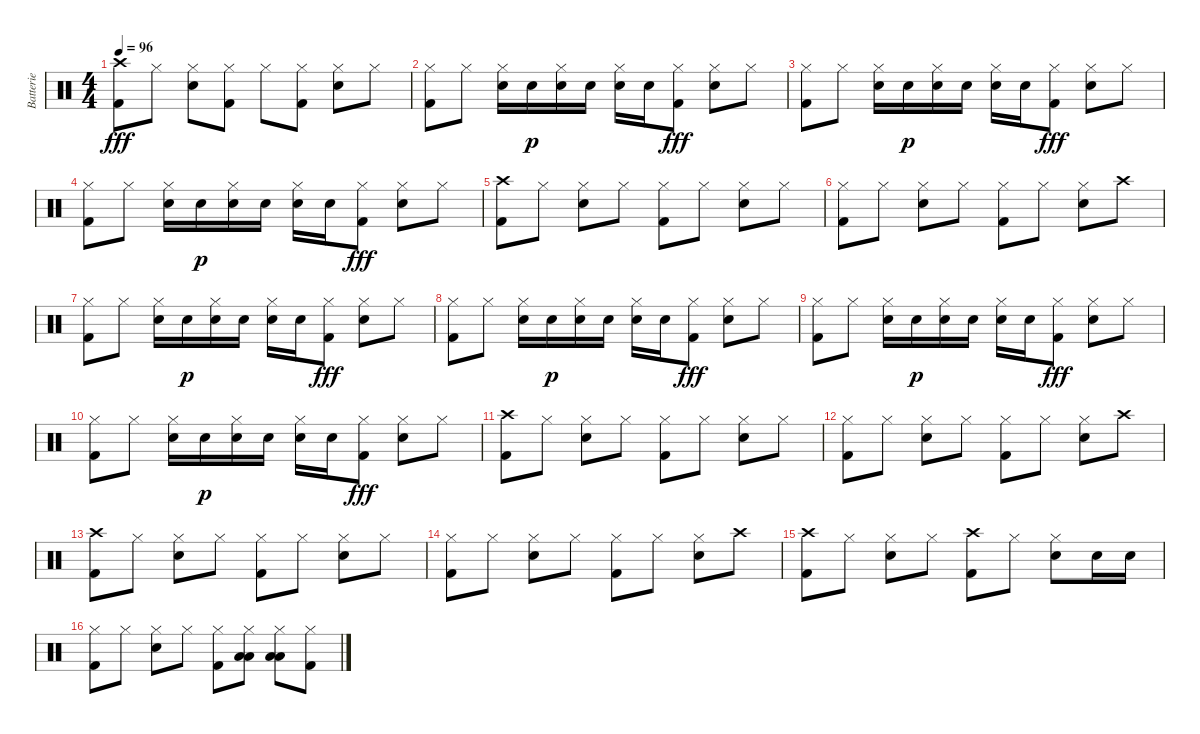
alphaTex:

\track ("Batterie" "Batterie") {instrument percussion}
\staff {score}
\articulation defaults
\ts (4 4)
\tempo 96
\clef neutral
\ks c
("Crash high (hit)" "Kick (hit) 2").8{dy fff} "Hi-Hat (closed)".8 ("Hi-Hat (closed)" "Snare (hit) 2").8 ("Hi-Hat (closed)" "Kick (hit) 2").8 "Hi-Hat (closed)".8 ("Hi-Hat (closed)" "Kick (hit) 2").8 ("Hi-Hat (closed)" "Snare (hit) 2").8 "Hi-Hat (closed)".8 |
("Hi-Hat (closed)" "Kick (hit) 2").8 "Hi-Hat (closed)".8 ("Hi-Hat (closed)" "Snare (hit) 2").16 "Snare (hit) 2".16{dy p} ("Hi-Hat (closed)" "Snare (hit) 2").16 "Snare (hit) 2".16 ("Hi-Hat (closed)" "Snare (hit) 2").16 "Snare (hit) 2".16 ("Hi-Hat (closed)" "Kick (hit) 2").8{dy fff} ("Hi-Hat (closed)" "Snare (hit) 2").8 "Hi-Hat (closed)".8 |
("Hi-Hat (closed)" "Kick (hit) 2").8 "Hi-Hat (closed)".8 ("Hi-Hat (closed)" "Snare (hit) 2").16 "Snare (hit) 2".16{dy p} ("Hi-Hat (closed)" "Snare (hit) 2").16 "Snare (hit) 2".16 ("Hi-Hat (closed)" "Snare (hit) 2").16 "Snare (hit) 2".16 ("Hi-Hat (closed)" "Kick (hit) 2").8{dy fff} ("Hi-Hat (closed)" "Snare (hit) 2").8 "Hi-Hat (closed)".8 |
("Hi-Hat (closed)" "Kick (hit) 2").8 "Hi-Hat (closed)".8 ("Hi-Hat (closed)" "Snare (hit) 2").16 "Snare (hit) 2".16{dy p} ("Hi-Hat (closed)" "Snare (hit) 2").16 "Snare (hit) 2".16 ("Hi-Hat (closed)" "Snare (hit) 2").16 "Snare (hit) 2".16 ("Hi-Hat (closed)" "Kick (hit) 2").8{dy fff} ("Hi-Hat (closed)" "Snare (hit) 2").8 "Hi-Hat (closed)".8 |
("Crash high (hit)" "Kick (hit) 2").8 "Hi-Hat (closed)".8 ("Hi-Hat (closed)" "Snare (hit) 2").8 "Hi-Hat (closed)".8 ("Hi-Hat (closed)" "Kick (hit) 2").8 "Hi-Hat (closed)".8 ("Hi-Hat (closed)" "Snare (hit) 2").8 "Hi-Hat (closed)".8 |
("Hi-Hat (closed)" "Kick (hit) 2").8 "Hi-Hat (closed)".8 ("Hi-Hat (closed)" "Snare (hit) 2").8 "Hi-Hat (closed)".8 ("Hi-Hat (closed)" "Kick (hit) 2").8 "Hi-Hat (closed)".8 ("Hi-Hat (closed)" "Snare (hit) 2").8 "Crash high (hit)".8 |
("Hi-Hat (closed)" "Kick (hit) 2").8 "Hi-Hat (closed)".8 ("Hi-Hat (closed)" "Snare (hit) 2").16 "Snare (hit) 2".16{dy p} ("Hi-Hat (closed)" "Snare (hit) 2").16 "Snare (hit) 2".16 ("Hi-Hat (closed)" "Snare (hit) 2").16 "Snare (hit) 2".16 ("Hi-Hat (closed)" "Kick (hit) 2").8{dy fff} ("Hi-Hat (closed)" "Snare (hit) 2").8 "Hi-Hat (closed)".8 |
("Hi-Hat (closed)" "Kick (hit) 2").8 "Hi-Hat (closed)".8 ("Hi-Hat (closed)" "Snare (hit) 2").16 "Snare (hit) 2".16{dy p} ("Hi-Hat (closed)" "Snare (hit) 2").16 "Snare (hit) 2".16 ("Hi-Hat (closed)" "Snare (hit) 2").16 "Snare (hit) 2".16 ("Hi-Hat (closed)" "Kick (hit) 2").8{dy fff} ("Hi-Hat (closed)" "Snare (hit) 2").8 "Hi-Hat (closed)".8 |
("Hi-Hat (closed)" "Kick (hit) 2").8 "Hi-Hat (closed)".8 ("Hi-Hat (closed)" "Snare (hit) 2").16 "Snare (hit) 2".16{dy p} ("Hi-Hat (closed)" "Snare (hit) 2").16 "Snare (hit) 2".16 ("Hi-Hat (closed)" "Snare (hit) 2").16 "Snare (hit) 2".16 ("Hi-Hat (closed)" "Kick (hit) 2").8{dy fff} ("Hi-Hat (closed)" "Snare (hit) 2").8 "Hi-Hat (closed)".8 |
("Hi-Hat (closed)" "Kick (hit) 2").8 "Hi-Hat (closed)".8 ("Hi-Hat (closed)" "Snare (hit) 2").16 "Snare (hit) 2".16{dy p} ("Hi-Hat (closed)" "Snare (hit) 2").16 "Snare (hit) 2".16 ("Hi-Hat (closed)" "Snare (hit) 2").16 "Snare (hit) 2".16 ("Hi-Hat (closed)" "Kick (hit) 2").8{dy fff} ("Hi-Hat (closed)" "Snare (hit) 2").8 "Hi-Hat (closed)".8 |
("Crash high (hit)" "Kick (hit) 2").8 "Hi-Hat (closed)".8 ("Hi-Hat (closed)" "Snare (hit) 2").8 "Hi-Hat (closed)".8 ("Hi-Hat (closed)" "Kick (hit) 2").8 "Hi-Hat (closed)".8 ("Hi-Hat (closed)" "Snare (hit) 2").8 "Hi-Hat (closed)".8 |
("Hi-Hat (closed)" "Kick (hit) 2").8 "Hi-Hat (closed)".8 ("Hi-Hat (closed)" "Snare (hit) 2").8 "Hi-Hat (closed)".8 ("Hi-Hat (closed)" "Kick (hit) 2").8 "Hi-Hat (closed)".8 ("Hi-Hat (closed)" "Snare (hit) 2").8 "Crash high (hit)".8 |
("Crash high (hit)" "Kick (hit) 2").8 "Hi-Hat (closed)".8 ("Hi-Hat (closed)" "Snare (hit) 2").8 "Hi-Hat (closed)".8 ("Hi-Hat (closed)" "Kick (hit) 2").8 "Hi-Hat (closed)".8 ("Hi-Hat (closed)" "Snare (hit) 2").8 "Hi-Hat (closed)".8 |
("Hi-Hat (closed)" "Kick (hit) 2").8 "Hi-Hat (closed)".8 ("Hi-Hat (closed)" "Snare (hit) 2").8 "Hi-Hat (closed)".8 ("Hi-Hat (closed)" "Kick (hit) 2").8 "Hi-Hat (closed)".8 ("Hi-Hat (closed)" "Snare (hit) 2").8 "Crash high (hit)".8 |
("Crash high (hit)" "Kick (hit) 2").8 "Hi-Hat (closed)".8 ("Hi-Hat (closed)" "Snare (hit) 2").8 "Hi-Hat (closed)".8 ("Crash high (hit)" "Kick (hit) 2").8 "Hi-Hat (closed)".8 ("Hi-Hat (closed)" "Snare (hit) 2").8 "Snare (hit) 2".16 "Snare (hit) 2".16 |
("Hi-Hat (closed)" "Kick (hit) 2").8 "Hi-Hat (closed)".8 ("Hi-Hat (closed)" "Snare (hit) 2").8 "Hi-Hat (closed)".8 ("Hi-Hat (closed)" "Kick (hit) 2").8 ("Hi-Hat (closed)" "Low Floor Tom (hit)" "Low Tom (hit)").8 ("Hi-Hat (closed)" "Low Floor Tom (hit)" "Low Tom (hit)").8 ("Hi-Hat (closed)" "Kick (hit) 2").8
